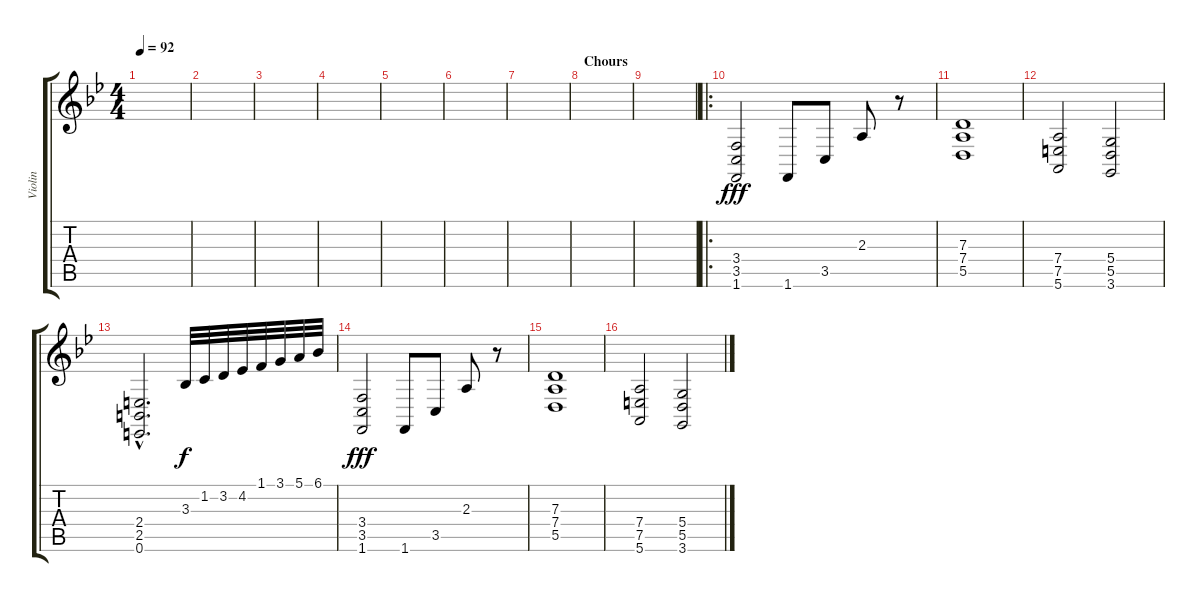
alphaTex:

\track ("Violin" "Violin") {instrument violin}
\staff {score tabs}
\tuning (E4 B3 G3 D3 A2 E2) {hide}
\ts (4 4)
\tempo 92
\clef g2
\ks bb
|
|
|
|
|
|
|
\section ("" "Chours")
|
|
\ro
(3.4 3.5 1.6).2{dy fff} 1.6.8 3.5.8 2.3.8 r.8 |
(7.3 7.4 5.5).1 |
(7.4 7.5 5.6).2 (5.4 5.5 3.6).2 |
(2.4{hac} 2.5{hac} 0.6{hac}).2{d} 3.3.32{dy f} 1.2.32 3.2.32 4.2.32 1.1.32 3.1.32 5.1.32 6.1.32 |
(3.4 3.5 1.6).2{dy fff} 1.6.8 3.5.8 2.3.8 r.8 |
(7.3 7.4 5.5).1 |
(7.4 7.5 5.6).2 (5.4 5.5 3.6).2
